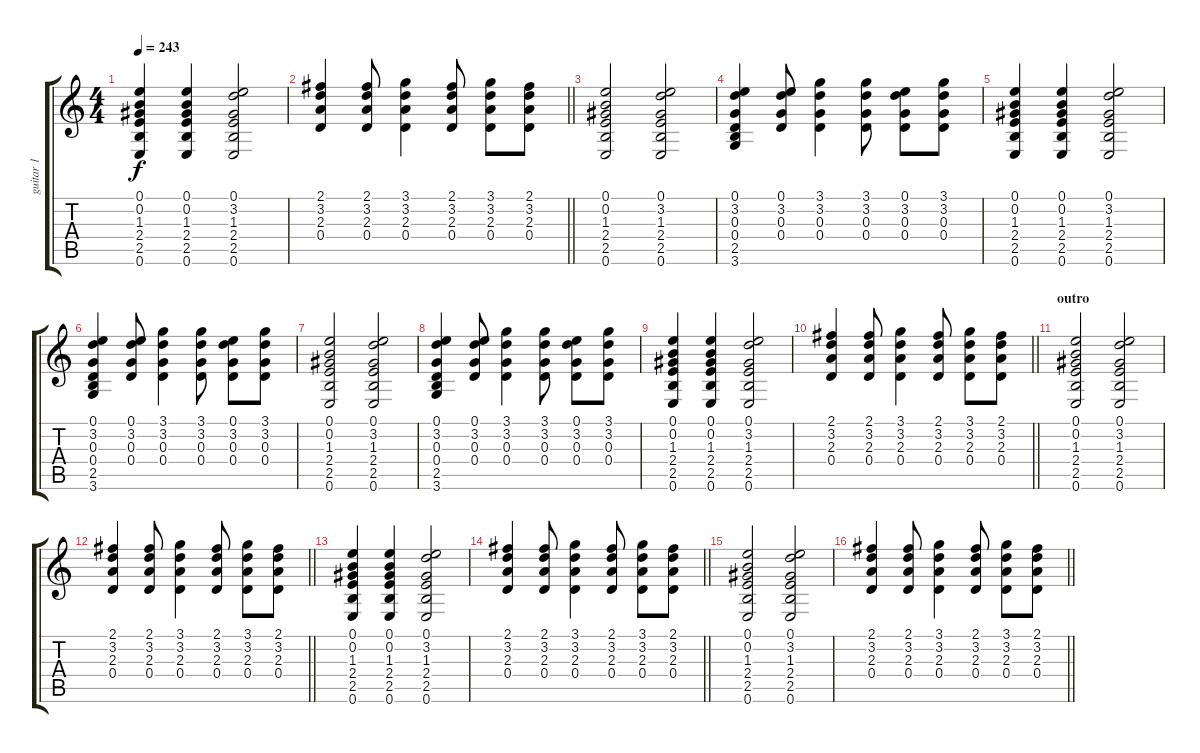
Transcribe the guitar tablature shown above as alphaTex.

\track ("guitar 1" "guitar 1") {instrument electricguitarclean}
\staff {score tabs}
\tuning (E4 B3 G3 D3 A2 E2) {hide}
\ts (4 4)
\tempo 243
\clef g2
\ks c
(0.1 0.2 1.3 2.4 2.5 0.6).4{dy f} (0.1 0.2 1.3 2.4 2.5 0.6).4 (0.1 3.2 1.3 2.4 2.5 0.6).2 |
\barLineRight lightlight
(2.1 3.2 2.3 0.4).4 (2.1 3.2 2.3 0.4).8 (3.1 3.2 2.3 0.4).4 (2.1 3.2 2.3 0.4).8 (3.1 3.2 2.3 0.4).8 (2.1 3.2 2.3 0.4).8 |
(0.1 0.2 1.3 2.4 2.5 0.6).2 (0.1 3.2 1.3 2.4 2.5 0.6).2 |
(0.1 3.2 0.3 0.4 2.5 3.6).4 (0.1 3.2 0.3 0.4).8 (3.1 3.2 0.3 0.4).4 (3.1 3.2 0.3 0.4).8 (0.1 3.2 0.3 0.4).8 (3.1 3.2 0.3 0.4).8 |
(0.1 0.2 1.3 2.4 2.5 0.6).4 (0.1 0.2 1.3 2.4 2.5 0.6).4 (0.1 3.2 1.3 2.4 2.5 0.6).2 |
(0.1 3.2 0.3 0.4 2.5 3.6).4 (0.1 3.2 0.3 0.4).8 (3.1 3.2 0.3 0.4).4 (3.1 3.2 0.3 0.4).8 (0.1 3.2 0.3 0.4).8 (3.1 3.2 0.3 0.4).8 |
(0.1 0.2 1.3 2.4 2.5 0.6).2 (0.1 3.2 1.3 2.4 2.5 0.6).2 |
(0.1 3.2 0.3 0.4 2.5 3.6).4 (0.1 3.2 0.3 0.4).8 (3.1 3.2 0.3 0.4).4 (3.1 3.2 0.3 0.4).8 (0.1 3.2 0.3 0.4).8 (3.1 3.2 0.3 0.4).8 |
(0.1 0.2 1.3 2.4 2.5 0.6).4 (0.1 0.2 1.3 2.4 2.5 0.6).4 (0.1 3.2 1.3 2.4 2.5 0.6).2 |
\barLineRight lightlight
(2.1 3.2 2.3 0.4).4 (2.1 3.2 2.3 0.4).8 (3.1 3.2 2.3 0.4).4 (2.1 3.2 2.3 0.4).8 (3.1 3.2 2.3 0.4).8 (2.1 3.2 2.3 0.4).8 |
\section ("" "outro")
(0.1 0.2 1.3 2.4 2.5 0.6).2 (0.1 3.2 1.3 2.4 2.5 0.6).2 |
\barLineRight lightlight
(2.1 3.2 2.3 0.4).4 (2.1 3.2 2.3 0.4).8 (3.1 3.2 2.3 0.4).4 (2.1 3.2 2.3 0.4).8 (3.1 3.2 2.3 0.4).8 (2.1 3.2 2.3 0.4).8 |
(0.1 0.2 1.3 2.4 2.5 0.6).4 (0.1 0.2 1.3 2.4 2.5 0.6).4 (0.1 3.2 1.3 2.4 2.5 0.6).2 |
\barLineRight lightlight
(2.1 3.2 2.3 0.4).4 (2.1 3.2 2.3 0.4).8 (3.1 3.2 2.3 0.4).4 (2.1 3.2 2.3 0.4).8 (3.1 3.2 2.3 0.4).8 (2.1 3.2 2.3 0.4).8 |
(0.1 0.2 1.3 2.4 2.5 0.6).2 (0.1 3.2 1.3 2.4 2.5 0.6).2 |
\barLineRight lightlight
(2.1 3.2 2.3 0.4).4 (2.1 3.2 2.3 0.4).8 (3.1 3.2 2.3 0.4).4 (2.1 3.2 2.3 0.4).8 (3.1 3.2 2.3 0.4).8 (2.1 3.2 2.3 0.4).8
